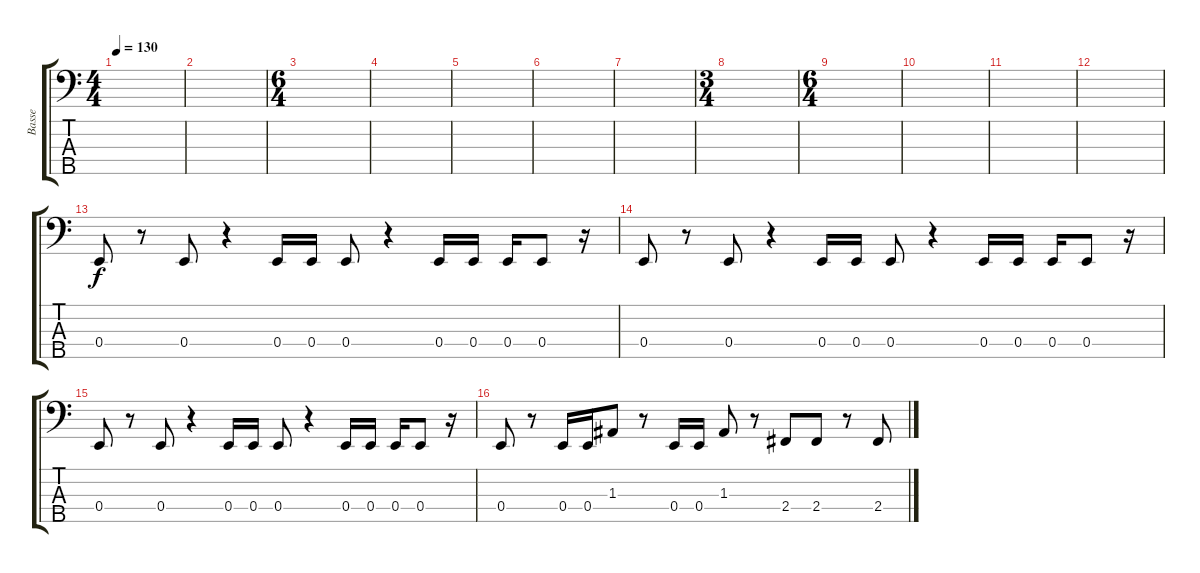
\track ("Basse" "Basse") {instrument electricbassfinger}
\staff {score tabs}
\tuning (G2 D2 A1 E1 B0) {hide}
\ts (4 4)
\tempo 130
\clef f4
\ks c
|
|
\ts (6 4)
|
|
|
|
|
\ts (3 4)
|
\ts (6 4)
|
|
|
|
0.4.8 r.8 0.4.8 r.4 0.4.16 0.4.16 0.4.8 r.4 0.4.16 0.4.16 0.4.16 0.4.8 r.16 |
0.4.8 r.8 0.4.8 r.4 0.4.16 0.4.16 0.4.8 r.4 0.4.16 0.4.16 0.4.16 0.4.8 r.16 |
0.4.8 r.8 0.4.8 r.4 0.4.16 0.4.16 0.4.8 r.4 0.4.16 0.4.16 0.4.16 0.4.8 r.16 |
0.4.8 r.8 0.4.16 0.4.16 1.3.8 r.8 0.4.16 0.4.16 1.3.8 r.8 2.4.8 2.4.8 r.8 2.4.8
